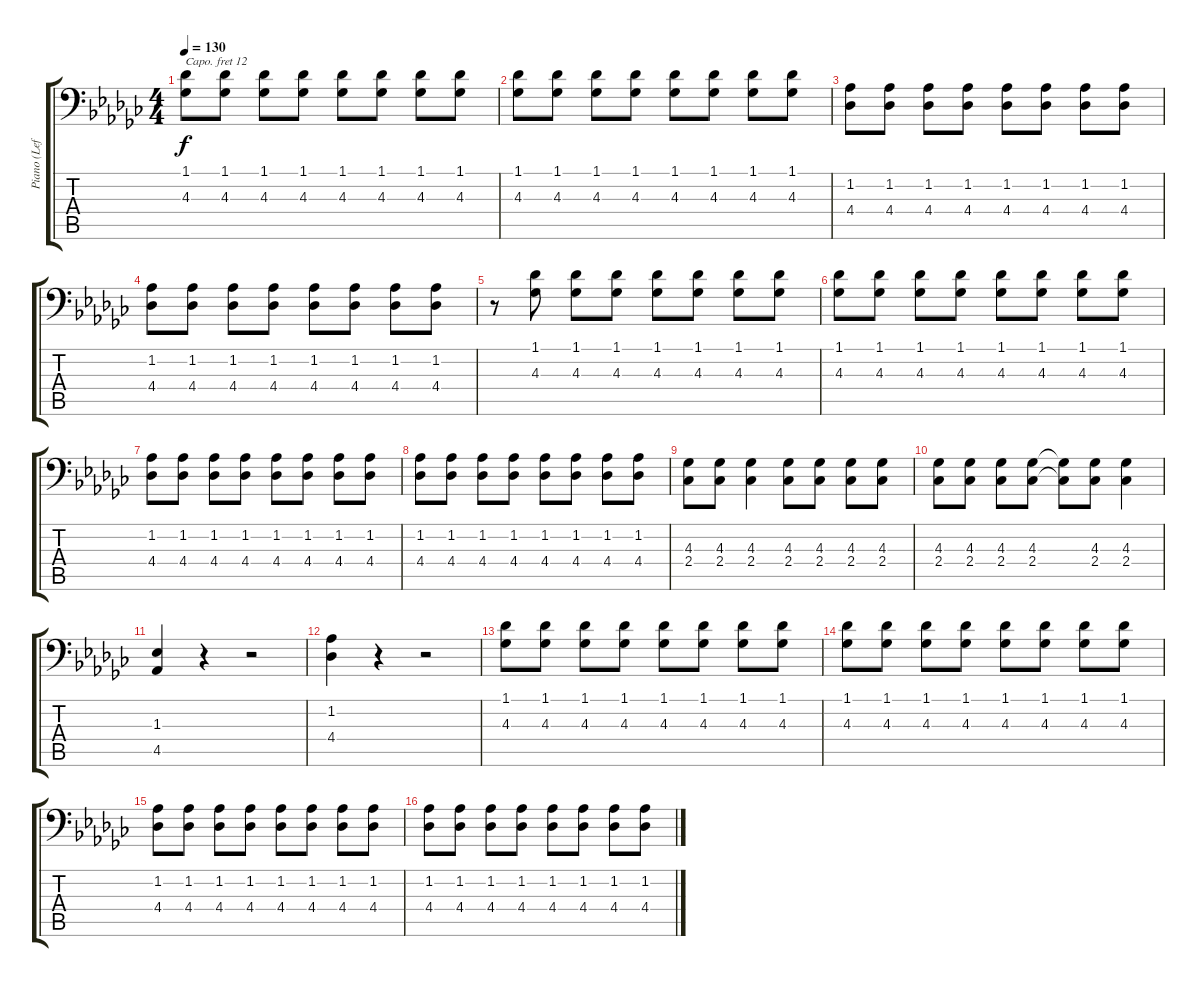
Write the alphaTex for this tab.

\track ("Piano (Left Hand)" "Piano (Lef") {instrument acousticgrandpiano}
\staff {score tabs}
\capo 12
\tuning (C3 G2 D2 A1 E1 B0) {hide}
\ts (4 4)
\tempo 130
\clef f4
\ks gb
(1.1 4.3).8{dy f} (1.1 4.3).8 (1.1 4.3).8 (1.1 4.3).8 (1.1 4.3).8 (1.1 4.3).8 (1.1 4.3).8 (1.1 4.3).8 |
(1.1 4.3).8 (1.1 4.3).8 (1.1 4.3).8 (1.1 4.3).8 (1.1 4.3).8 (1.1 4.3).8 (1.1 4.3).8 (1.1 4.3).8 |
(1.2 4.4).8 (1.2 4.4).8 (1.2 4.4).8 (1.2 4.4).8 (1.2 4.4).8 (1.2 4.4).8 (1.2 4.4).8 (1.2 4.4).8 |
(1.2 4.4).8 (1.2 4.4).8 (1.2 4.4).8 (1.2 4.4).8 (1.2 4.4).8 (1.2 4.4).8 (1.2 4.4).8 (1.2 4.4).8 |
r.8 (1.1 4.3).8 (1.1 4.3).8 (1.1 4.3).8 (1.1 4.3).8 (1.1 4.3).8 (1.1 4.3).8 (1.1 4.3).8 |
(1.1 4.3).8 (1.1 4.3).8 (1.1 4.3).8 (1.1 4.3).8 (1.1 4.3).8 (1.1 4.3).8 (1.1 4.3).8 (1.1 4.3).8 |
(1.2 4.4).8 (1.2 4.4).8 (1.2 4.4).8 (1.2 4.4).8 (1.2 4.4).8 (1.2 4.4).8 (1.2 4.4).8 (1.2 4.4).8 |
(1.2 4.4).8 (1.2 4.4).8 (1.2 4.4).8 (1.2 4.4).8 (1.2 4.4).8 (1.2 4.4).8 (1.2 4.4).8 (1.2 4.4).8 |
(4.3 2.4).8 (4.3 2.4).8 (4.3 2.4).4 (4.3 2.4).8 (4.3 2.4).8 (4.3 2.4).8 (4.3 2.4).8 |
(4.3 2.4).8 (4.3 2.4).8 (4.3 2.4).8 (4.3 2.4).8 (4.3{t} 2.4{t}).8 (4.3 2.4).8 (4.3 2.4).4 |
(1.3 4.5).4 r.4 r.2 |
(1.2 4.4).4 r.4 r.2 |
(1.1 4.3).8 (1.1 4.3).8 (1.1 4.3).8 (1.1 4.3).8 (1.1 4.3).8 (1.1 4.3).8 (1.1 4.3).8 (1.1 4.3).8 |
(1.1 4.3).8 (1.1 4.3).8 (1.1 4.3).8 (1.1 4.3).8 (1.1 4.3).8 (1.1 4.3).8 (1.1 4.3).8 (1.1 4.3).8 |
(1.2 4.4).8 (1.2 4.4).8 (1.2 4.4).8 (1.2 4.4).8 (1.2 4.4).8 (1.2 4.4).8 (1.2 4.4).8 (1.2 4.4).8 |
(1.2 4.4).8 (1.2 4.4).8 (1.2 4.4).8 (1.2 4.4).8 (1.2 4.4).8 (1.2 4.4).8 (1.2 4.4).8 (1.2 4.4).8
